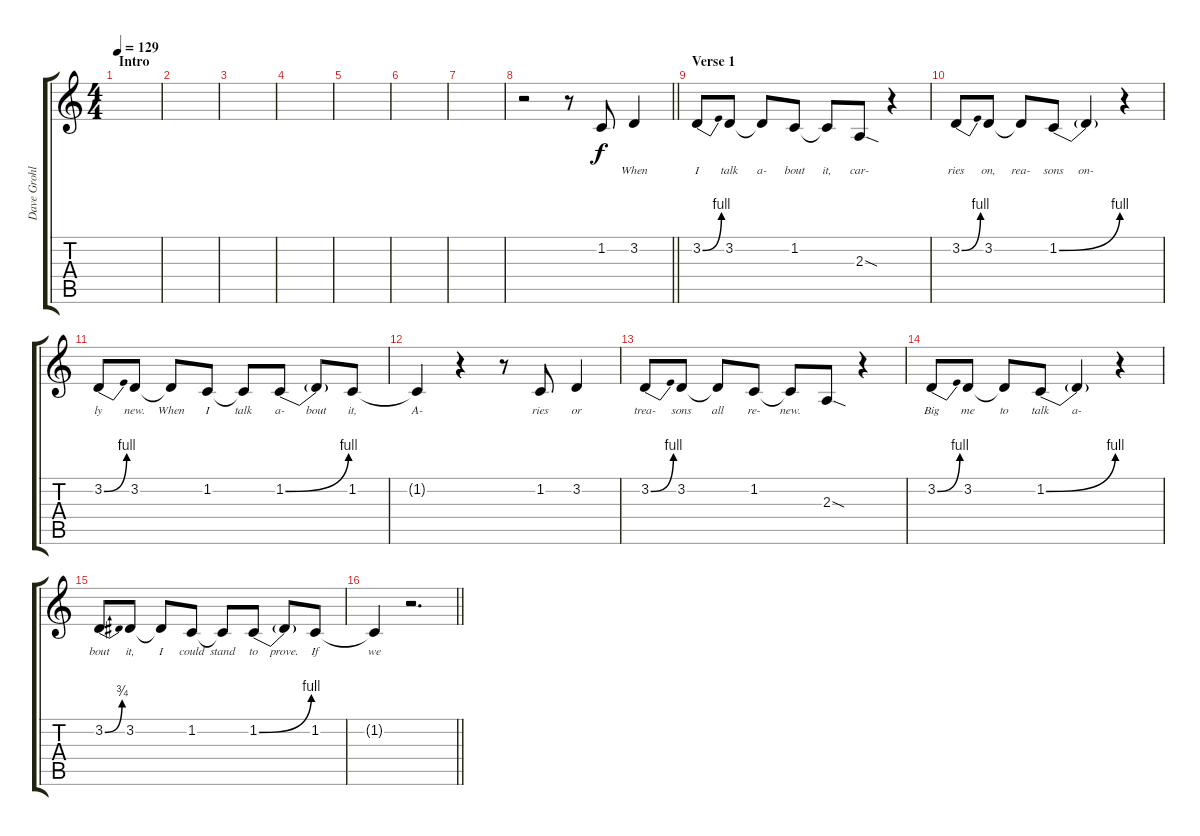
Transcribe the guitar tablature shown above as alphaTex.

\track ("Dave Grohl (Lead Vocals)" "Dave Grohl") {instrument clarinet}
\staff {score tabs}
\tuning (E4 B3 G3 D3 A2 E2) {hide}
\ts (4 4)
\section ("" "Intro")
\tempo 129
\clef g2
\ks c
|
|
|
|
|
|
|
\barLineRight lightlight
r.2 r.8 1.2.8{lyrics (0 "") lyrics (1 "") lyrics (2 "") lyrics (3 "") lyrics (4 "")} 3.2.4{lyrics (0 "When") lyrics (1 "") lyrics (2 "") lyrics (3 "") lyrics (4 "")} |
\section ("" "Verse 1")
3.2{be (bend 0 0 60 4)}.8{lyrics (0 "I") lyrics (1 "") lyrics (2 "") lyrics (3 "") lyrics (4 "")} 3.2.8{lyrics (0 "talk") lyrics (1 "") lyrics (2 "") lyrics (3 "") lyrics (4 "")} 3.2{t}.8{lyrics (0 "a-") lyrics (1 "") lyrics (2 "") lyrics (3 "") lyrics (4 "")} 1.2.8{lyrics (0 "bout") lyrics (1 "") lyrics (2 "") lyrics (3 "") lyrics (4 "")} 1.2{t}.8{lyrics (0 "it,") lyrics (1 "") lyrics (2 "") lyrics (3 "") lyrics (4 "")} 2.3{sod}.8{lyrics (0 "car-") lyrics (1 "") lyrics (2 "") lyrics (3 "") lyrics (4 "")} r.4 |
3.2{be (bend 0 0 60 4)}.8{lyrics (0 "ries") lyrics (1 "") lyrics (2 "") lyrics (3 "") lyrics (4 "")} 3.2.8{lyrics (0 "on,") lyrics (1 "") lyrics (2 "") lyrics (3 "") lyrics (4 "")} 3.2{t}.8{lyrics (0 "rea-") lyrics (1 "") lyrics (2 "") lyrics (3 "") lyrics (4 "")} 1.2{be (bend 0 0 60 4)}.8{lyrics (0 "sons") lyrics (1 "") lyrics (2 "") lyrics (3 "") lyrics (4 "")} 1.2{t}.4{lyrics (0 "on-") lyrics (1 "") lyrics (2 "") lyrics (3 "") lyrics (4 "")} r.4 |
3.2{be (bend 0 0 60 4)}.8{lyrics (0 "ly") lyrics (1 "") lyrics (2 "") lyrics (3 "") lyrics (4 "")} 3.2.8{lyrics (0 "new.") lyrics (1 "") lyrics (2 "") lyrics (3 "") lyrics (4 "")} 3.2{t}.8{lyrics (0 "When") lyrics (1 "") lyrics (2 "") lyrics (3 "") lyrics (4 "")} 1.2.8{lyrics (0 "I") lyrics (1 "") lyrics (2 "") lyrics (3 "") lyrics (4 "")} 1.2{t}.8{lyrics (0 "talk") lyrics (1 "") lyrics (2 "") lyrics (3 "") lyrics (4 "")} 1.2{be (bend 0 0 60 4)}.8{lyrics (0 "a-") lyrics (1 "") lyrics (2 "") lyrics (3 "") lyrics (4 "")} 1.2{t}.8{lyrics (0 "bout") lyrics (1 "") lyrics (2 "") lyrics (3 "") lyrics (4 "")} 1.2.8{lyrics (0 "it,") lyrics (1 "") lyrics (2 "") lyrics (3 "") lyrics (4 "")} |
1.2{t}.4{lyrics (0 "A-") lyrics (1 "") lyrics (2 "") lyrics (3 "") lyrics (4 "")} r.4 r.8 1.2.8{lyrics (0 "ries") lyrics (1 "") lyrics (2 "") lyrics (3 "") lyrics (4 "")} 3.2.4{lyrics (0 "or") lyrics (1 "") lyrics (2 "") lyrics (3 "") lyrics (4 "")} |
3.2{be (bend 0 0 60 4)}.8{lyrics (0 "trea-") lyrics (1 "") lyrics (2 "") lyrics (3 "") lyrics (4 "")} 3.2.8{lyrics (0 "sons") lyrics (1 "") lyrics (2 "") lyrics (3 "") lyrics (4 "")} 3.2{t}.8{lyrics (0 "all") lyrics (1 "") lyrics (2 "") lyrics (3 "") lyrics (4 "")} 1.2.8{lyrics (0 "re-") lyrics (1 "") lyrics (2 "") lyrics (3 "") lyrics (4 "")} 1.2{t}.8{lyrics (0 "new.") lyrics (1 "") lyrics (2 "") lyrics (3 "") lyrics (4 "")} 2.3{sod}.8{lyrics (0 "") lyrics (1 "") lyrics (2 "") lyrics (3 "") lyrics (4 "")} r.4 |
3.2{be (bend 0 0 60 4)}.8{lyrics (0 "Big") lyrics (1 "") lyrics (2 "") lyrics (3 "") lyrics (4 "")} 3.2.8{lyrics (0 "me") lyrics (1 "") lyrics (2 "") lyrics (3 "") lyrics (4 "")} 3.2{t}.8{lyrics (0 "to") lyrics (1 "") lyrics (2 "") lyrics (3 "") lyrics (4 "")} 1.2{be (bend 0 0 60 4)}.8{lyrics (0 "talk") lyrics (1 "") lyrics (2 "") lyrics (3 "") lyrics (4 "")} 1.2{t}.4{lyrics (0 "a-") lyrics (1 "") lyrics (2 "") lyrics (3 "") lyrics (4 "")} r.4 |
3.2{be (bend 0 0 60 3)}.8{lyrics (0 "bout") lyrics (1 "") lyrics (2 "") lyrics (3 "") lyrics (4 "")} 3.2.8{lyrics (0 "it,") lyrics (1 "") lyrics (2 "") lyrics (3 "") lyrics (4 "")} 3.2{t}.8{lyrics (0 "I") lyrics (1 "") lyrics (2 "") lyrics (3 "") lyrics (4 "")} 1.2.8{lyrics (0 "could") lyrics (1 "") lyrics (2 "") lyrics (3 "") lyrics (4 "")} 1.2{t}.8{lyrics (0 "stand") lyrics (1 "") lyrics (2 "") lyrics (3 "") lyrics (4 "")} 1.2{be (bend 0 0 60 4)}.8{lyrics (0 "to") lyrics (1 "") lyrics (2 "") lyrics (3 "") lyrics (4 "")} 1.2{t}.8{lyrics (0 "prove.") lyrics (1 "") lyrics (2 "") lyrics (3 "") lyrics (4 "")} 1.2.8{lyrics (0 "If") lyrics (1 "") lyrics (2 "") lyrics (3 "") lyrics (4 "")} |
\barLineRight lightlight
1.2{t}.4{lyrics (0 "we") lyrics (1 "") lyrics (2 "") lyrics (3 "") lyrics (4 "")} r.2{d}
